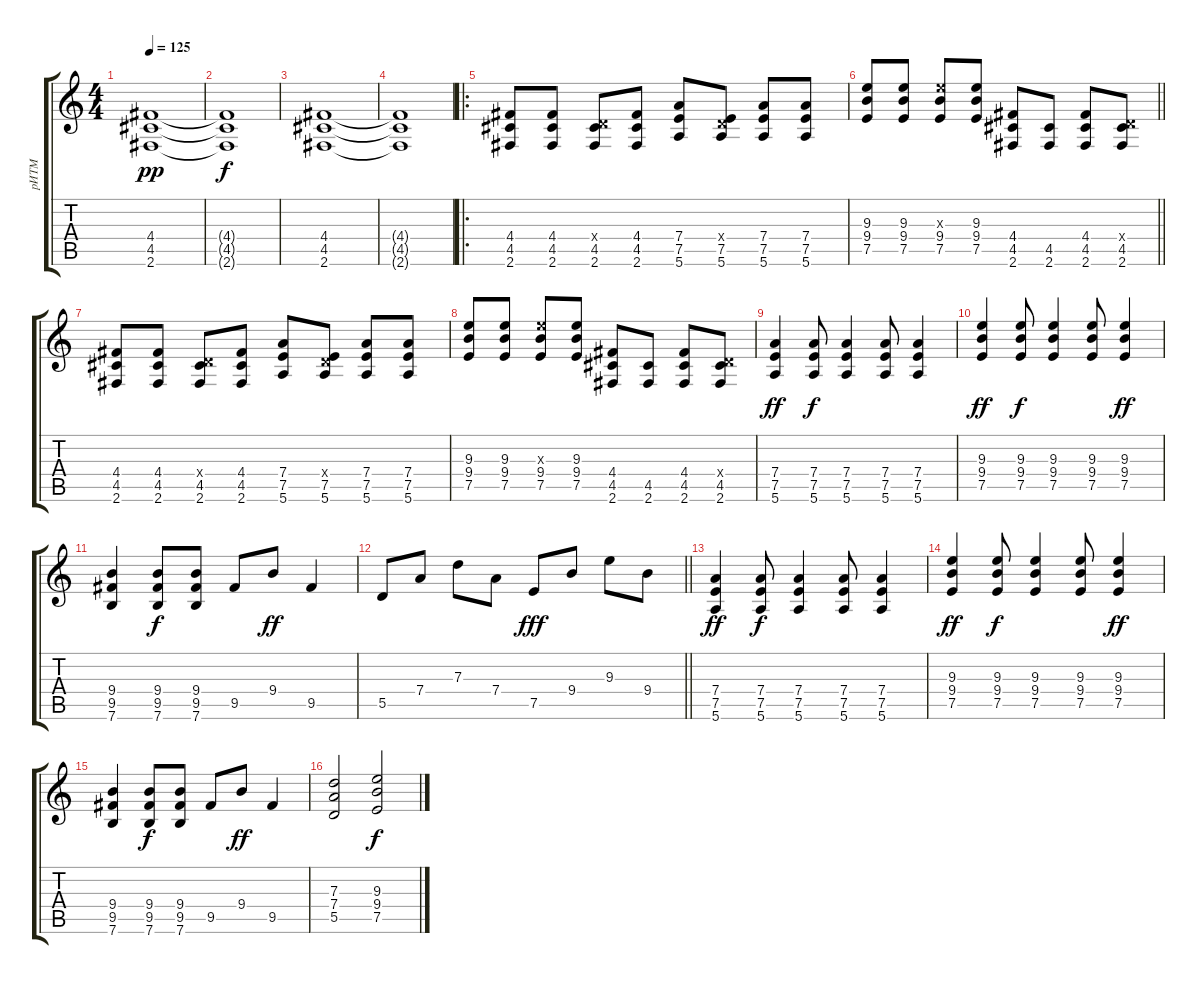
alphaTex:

\track ("рИТМ" "рИТМ") {instrument overdrivenguitar}
\staff {score tabs}
\tuning (E4 B3 G3 D3 A2 E2) {hide}
\ts (4 4)
\tempo 125
\clef g2
\ks c
(4.4 4.5 2.6).1{dy pp} |
(4.4{t} 4.5{t} 2.6{t}).1{dy f} |
(4.4 4.5 2.6).1 |
(4.4{t} 4.5{t} 2.6{t}).1 |
\ro
(4.4 4.5 2.6).8 (4.4 4.5 2.6).8 (0.4{x} 4.5 2.6).8 (4.4 4.5 2.6).8 (7.4 7.5 5.6).8 (0.4{x} 7.5 5.6).8 (7.4 7.5 5.6).8 (7.4 7.5 5.6).8 |
\barLineRight lightlight
(9.3 9.4 7.5).8 (9.3 9.4 7.5).8 (9.3{x} 9.4 7.5).8 (9.3 9.4 7.5).8 (4.4 4.5 2.6).8 (4.5 2.6).8 (4.4 4.5 2.6).8 (0.4{x} 4.5 2.6).8 |
(4.4 4.5 2.6).8 (4.4 4.5 2.6).8 (0.4{x} 4.5 2.6).8 (4.4 4.5 2.6).8 (7.4 7.5 5.6).8 (0.4{x} 7.5 5.6).8 (7.4 7.5 5.6).8 (7.4 7.5 5.6).8 |
(9.3 9.4 7.5).8 (9.3 9.4 7.5).8 (9.3{x} 9.4 7.5).8 (9.3 9.4 7.5).8 (4.4 4.5 2.6).8 (4.5 2.6).8 (4.4 4.5 2.6).8 (0.4{x} 4.5 2.6).8 |
(7.4 7.5 5.6).4{dy ff} (7.4 7.5 5.6).8{dy f} (7.4 7.5 5.6).4 (7.4 7.5 5.6).8 (7.4 7.5 5.6).4 |
(9.3 9.4 7.5).4{dy ff} (9.3 9.4 7.5).8{dy f} (9.3 9.4 7.5).4 (9.3 9.4 7.5).8 (9.3 9.4 7.5).4{dy ff} |
(9.4 9.5 7.6).4 (9.4 9.5 7.6).8{dy f} (9.4 9.5 7.6).8 9.5.8 9.4.8{dy ff} 9.5.4 |
\barLineRight lightlight
5.5.8 7.4.8 7.3.8 7.4.8 7.5.8{dy fff} 9.4.8 9.3.8 9.4.8 |
(7.4 7.5 5.6).4{dy ff} (7.4 7.5 5.6).8{dy f} (7.4 7.5 5.6).4 (7.4 7.5 5.6).8 (7.4 7.5 5.6).4 |
(9.3 9.4 7.5).4{dy ff} (9.3 9.4 7.5).8{dy f} (9.3 9.4 7.5).4 (9.3 9.4 7.5).8 (9.3 9.4 7.5).4{dy ff} |
(9.4 9.5 7.6).4 (9.4 9.5 7.6).8{dy f} (9.4 9.5 7.6).8 9.5.8 9.4.8{dy ff} 9.5.4 |
(7.3 7.4 5.5).2 (9.3 9.4 7.5).2{dy f}
